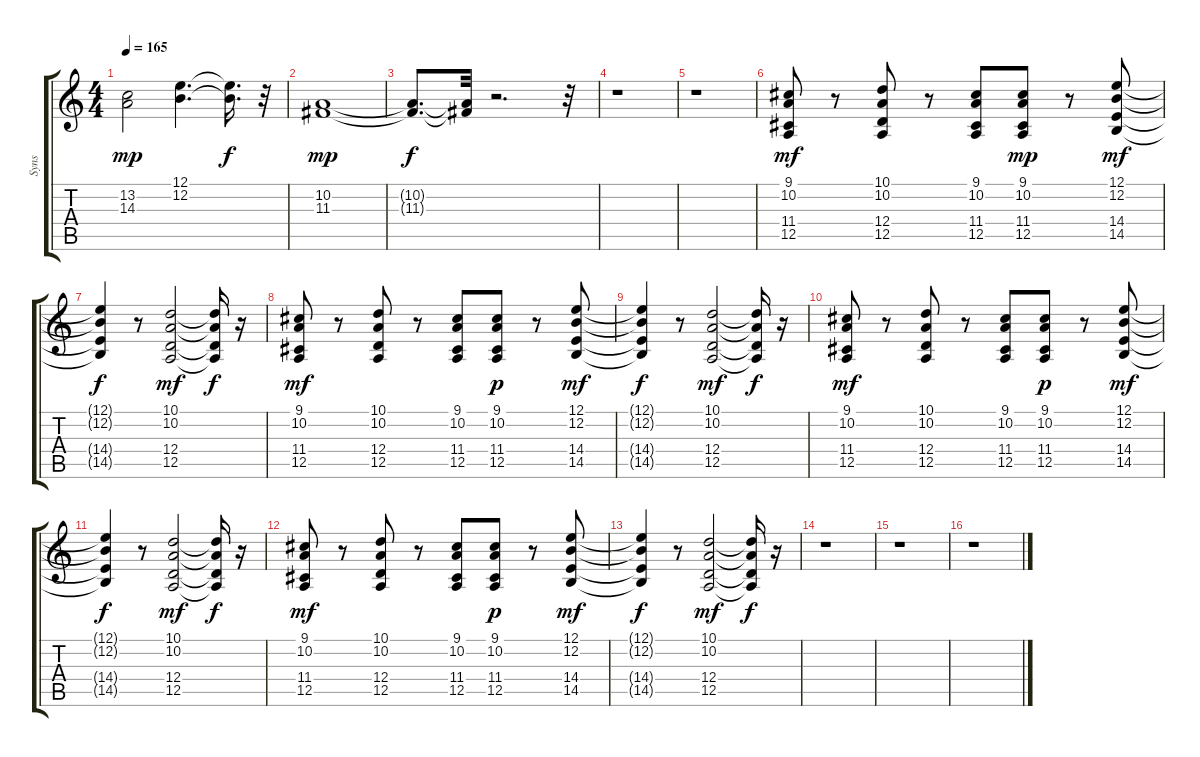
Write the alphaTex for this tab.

\track ("Syns" "Syns") {instrument lead2sawtooth}
\staff {score tabs}
\tuning (E4 B3 G3 D3 A2 E2) {hide}
\ts (4 4)
\tempo 165
\clef g2
\ks c
(13.2 14.3).2{dy mp} (12.1 12.2).4{d} (12.1{t} 12.2{t}).16{d dy f} r.32 |
(10.2 11.3).1{dy mp} |
(10.2{t} 11.3{t}).8{d dy f} (10.2{t} 11.3{t}).32 r.2{d} r.32 |
r.1 |
r.1 |
(9.1 10.2 11.4 12.5).8{dy mf} r.8 (10.1 10.2 12.4 12.5).8 r.8 (9.1 10.2 11.4 12.5).8 (9.1 10.2 11.4 12.5).8{dy mp} r.8 (12.1 12.2 14.4 14.5).8{dy mf} |
(12.1{t} 12.2{t} 14.4{t} 14.5{t}).4{dy f} r.8 (10.1 10.2 12.4 12.5).2{dy mf} (10.1{t} 10.2{t} 12.4{t} 12.5{t}).16{dy f} r.16 |
(9.1 10.2 11.4 12.5).8{dy mf} r.8 (10.1 10.2 12.4 12.5).8 r.8 (9.1 10.2 11.4 12.5).8 (9.1 10.2 11.4 12.5).8{dy p} r.8 (12.1 12.2 14.4 14.5).8{dy mf} |
(12.1{t} 12.2{t} 14.4{t} 14.5{t}).4{dy f} r.8 (10.1 10.2 12.4 12.5).2{dy mf} (10.1{t} 10.2{t} 12.4{t} 12.5{t}).16{dy f} r.16 |
(9.1 10.2 11.4 12.5).8{dy mf} r.8 (10.1 10.2 12.4 12.5).8 r.8 (9.1 10.2 11.4 12.5).8 (9.1 10.2 11.4 12.5).8{dy p} r.8 (12.1 12.2 14.4 14.5).8{dy mf} |
(12.1{t} 12.2{t} 14.4{t} 14.5{t}).4{dy f} r.8 (10.1 10.2 12.4 12.5).2{dy mf} (10.1{t} 10.2{t} 12.4{t} 12.5{t}).16{dy f} r.16 |
(9.1 10.2 11.4 12.5).8{dy mf} r.8 (10.1 10.2 12.4 12.5).8 r.8 (9.1 10.2 11.4 12.5).8 (9.1 10.2 11.4 12.5).8{dy p} r.8 (12.1 12.2 14.4 14.5).8{dy mf} |
(12.1{t} 12.2{t} 14.4{t} 14.5{t}).4{dy f} r.8 (10.1 10.2 12.4 12.5).2{dy mf} (10.1{t} 10.2{t} 12.4{t} 12.5{t}).16{dy f} r.16 |
r.1 |
r.1 |
r.1
